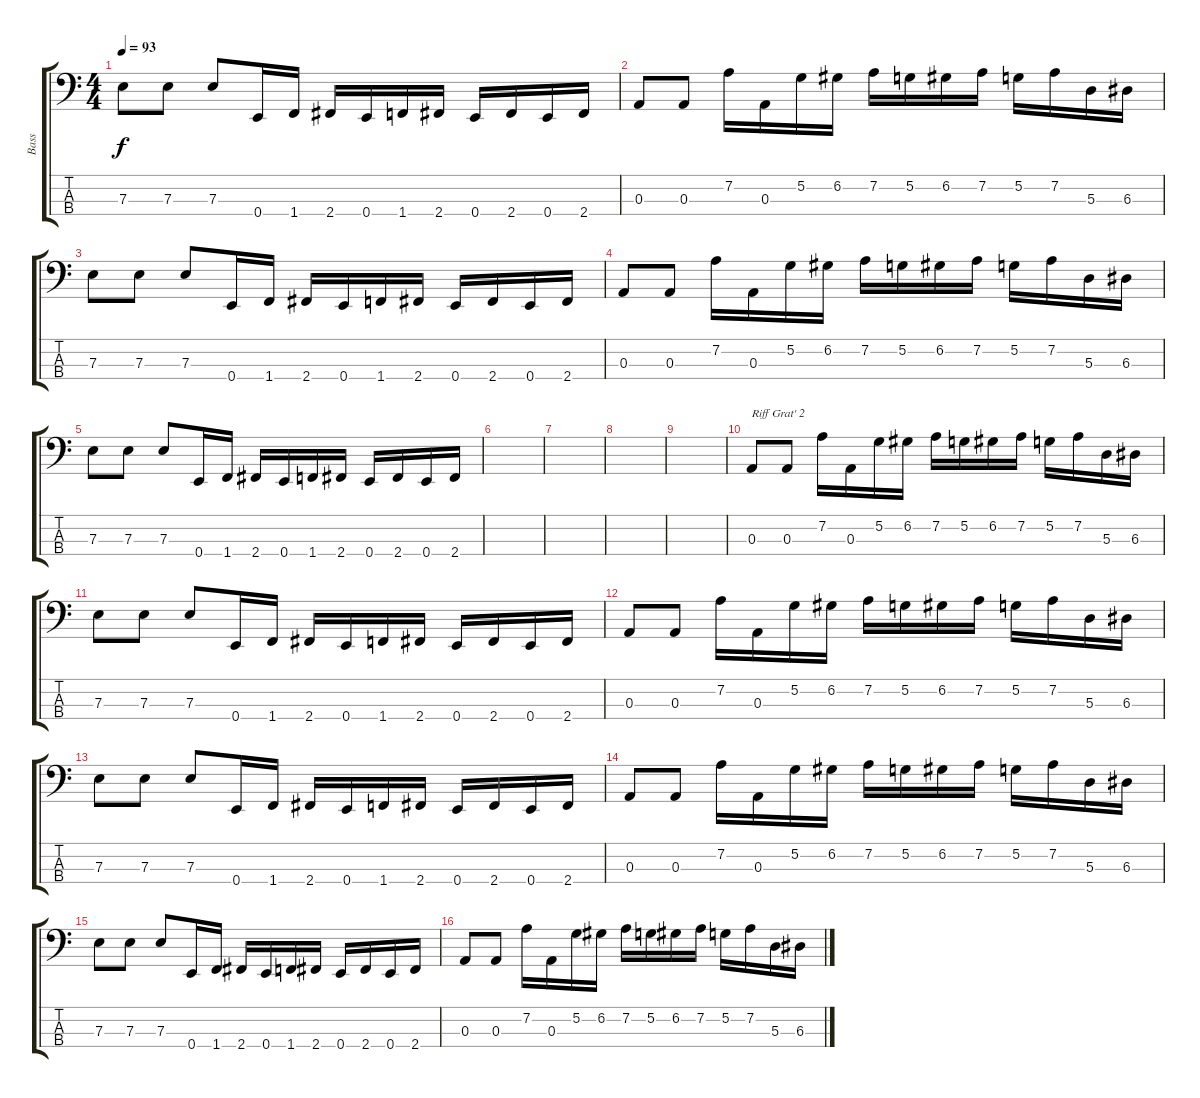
\track ("Bass" "Bass") {instrument acousticbass}
\staff {score tabs}
\tuning (G2 D2 A1 E1) {hide}
\ts (4 4)
\tempo 93
\clef f4
\ks c
7.3.8{dy f} 7.3.8 7.3.8 0.4.16 1.4.16 2.4.16 0.4.16 1.4.16 2.4.16 0.4.16 2.4.16 0.4.16 2.4.16 |
0.3.8 0.3.8 7.2.16 0.3.16 5.2.16 6.2.16 7.2.16 5.2.16 6.2.16 7.2.16 5.2.16 7.2.16 5.3.16 6.3.16 |
7.3.8 7.3.8 7.3.8 0.4.16 1.4.16 2.4.16 0.4.16 1.4.16 2.4.16 0.4.16 2.4.16 0.4.16 2.4.16 |
0.3.8 0.3.8 7.2.16 0.3.16 5.2.16 6.2.16 7.2.16 5.2.16 6.2.16 7.2.16 5.2.16 7.2.16 5.3.16 6.3.16 |
7.3.8 7.3.8 7.3.8 0.4.16 1.4.16 2.4.16 0.4.16 1.4.16 2.4.16 0.4.16 2.4.16 0.4.16 2.4.16 |
|
|
|
|
0.3.8{txt "Riff Grat' 2"} 0.3.8 7.2.16 0.3.16 5.2.16 6.2.16 7.2.16 5.2.16 6.2.16 7.2.16 5.2.16 7.2.16 5.3.16 6.3.16 |
7.3.8 7.3.8 7.3.8 0.4.16 1.4.16 2.4.16 0.4.16 1.4.16 2.4.16 0.4.16 2.4.16 0.4.16 2.4.16 |
0.3.8 0.3.8 7.2.16 0.3.16 5.2.16 6.2.16 7.2.16 5.2.16 6.2.16 7.2.16 5.2.16 7.2.16 5.3.16 6.3.16 |
7.3.8 7.3.8 7.3.8 0.4.16 1.4.16 2.4.16 0.4.16 1.4.16 2.4.16 0.4.16 2.4.16 0.4.16 2.4.16 |
0.3.8 0.3.8 7.2.16 0.3.16 5.2.16 6.2.16 7.2.16 5.2.16 6.2.16 7.2.16 5.2.16 7.2.16 5.3.16 6.3.16 |
7.3.8 7.3.8 7.3.8 0.4.16 1.4.16 2.4.16 0.4.16 1.4.16 2.4.16 0.4.16 2.4.16 0.4.16 2.4.16 |
0.3.8 0.3.8 7.2.16 0.3.16 5.2.16 6.2.16 7.2.16 5.2.16 6.2.16 7.2.16 5.2.16 7.2.16 5.3.16 6.3.16
